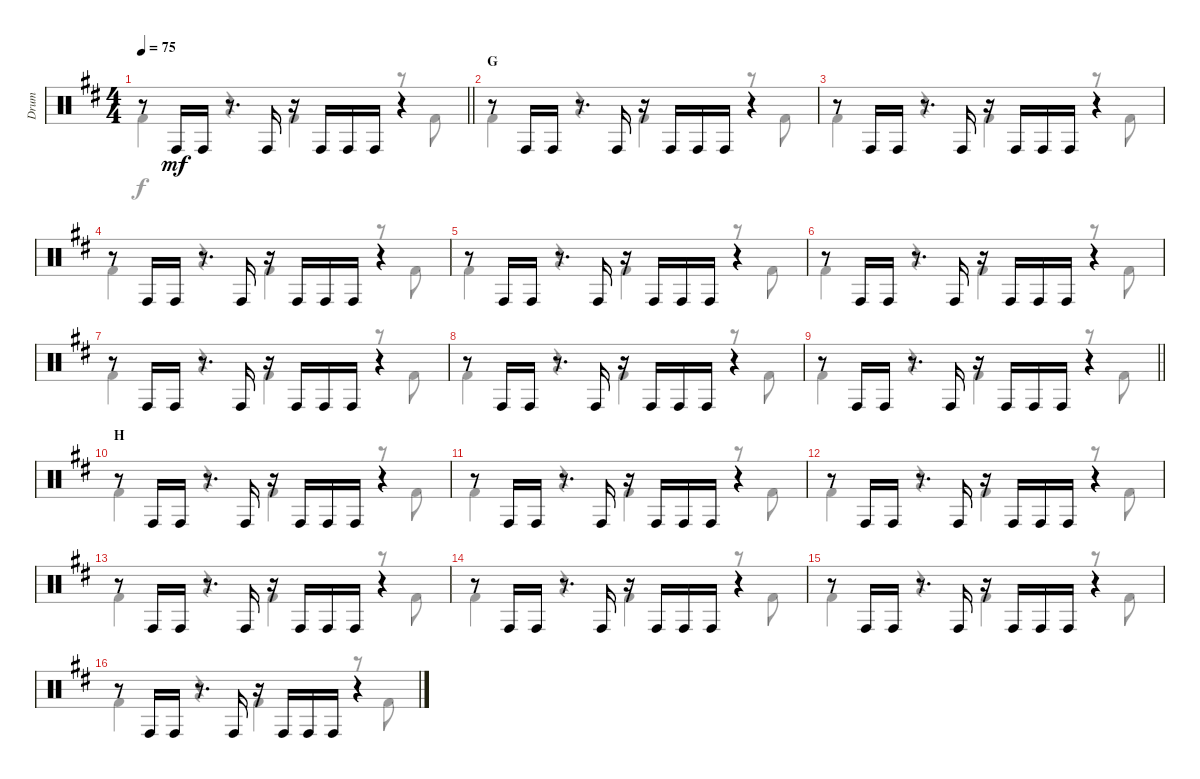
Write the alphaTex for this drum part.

\track ("Drum" "Drum") {instrument percussion}
\staff {score}
\articulation defaults
\voice
\ts (4 4)
\tempo 75
\clef neutral
\barLineRight lightlight
\ks d
r.8{dy mf} "Conga high (hit)".16 "Conga high (hit)".16 r.8{d} "Conga high (hit)".16 r.16 "Conga high (hit)".16 "Conga high (hit)".16 "Conga high (hit)".16 r.4 |
\section ("" "G")
r.8 "Conga high (hit)".16 "Conga high (hit)".16 r.8{d} "Conga high (hit)".16 r.16 "Conga high (hit)".16 "Conga high (hit)".16 "Conga high (hit)".16 r.4 |
r.8 "Conga high (hit)".16 "Conga high (hit)".16 r.8{d} "Conga high (hit)".16 r.16 "Conga high (hit)".16 "Conga high (hit)".16 "Conga high (hit)".16 r.4 |
r.8 "Conga high (hit)".16 "Conga high (hit)".16 r.8{d} "Conga high (hit)".16 r.16 "Conga high (hit)".16 "Conga high (hit)".16 "Conga high (hit)".16 r.4 |
r.8 "Conga high (hit)".16 "Conga high (hit)".16 r.8{d} "Conga high (hit)".16 r.16 "Conga high (hit)".16 "Conga high (hit)".16 "Conga high (hit)".16 r.4 |
r.8 "Conga high (hit)".16 "Conga high (hit)".16 r.8{d} "Conga high (hit)".16 r.16 "Conga high (hit)".16 "Conga high (hit)".16 "Conga high (hit)".16 r.4 |
r.8 "Conga high (hit)".16 "Conga high (hit)".16 r.8{d} "Conga high (hit)".16 r.16 "Conga high (hit)".16 "Conga high (hit)".16 "Conga high (hit)".16 r.4 |
r.8 "Conga high (hit)".16 "Conga high (hit)".16 r.8{d} "Conga high (hit)".16 r.16 "Conga high (hit)".16 "Conga high (hit)".16 "Conga high (hit)".16 r.4 |
\barLineRight lightlight
r.8 "Conga high (hit)".16 "Conga high (hit)".16 r.8{d} "Conga high (hit)".16 r.16 "Conga high (hit)".16 "Conga high (hit)".16 "Conga high (hit)".16 r.4 |
\section ("" "H")
r.8 "Conga high (hit)".16 "Conga high (hit)".16 r.8{d} "Conga high (hit)".16 r.16 "Conga high (hit)".16 "Conga high (hit)".16 "Conga high (hit)".16 r.4 |
r.8 "Conga high (hit)".16 "Conga high (hit)".16 r.8{d} "Conga high (hit)".16 r.16 "Conga high (hit)".16 "Conga high (hit)".16 "Conga high (hit)".16 r.4 |
r.8 "Conga high (hit)".16 "Conga high (hit)".16 r.8{d} "Conga high (hit)".16 r.16 "Conga high (hit)".16 "Conga high (hit)".16 "Conga high (hit)".16 r.4 |
r.8 "Conga high (hit)".16 "Conga high (hit)".16 r.8{d} "Conga high (hit)".16 r.16 "Conga high (hit)".16 "Conga high (hit)".16 "Conga high (hit)".16 r.4 |
r.8 "Conga high (hit)".16 "Conga high (hit)".16 r.8{d} "Conga high (hit)".16 r.16 "Conga high (hit)".16 "Conga high (hit)".16 "Conga high (hit)".16 r.4 |
r.8 "Conga high (hit)".16 "Conga high (hit)".16 r.8{d} "Conga high (hit)".16 r.16 "Conga high (hit)".16 "Conga high (hit)".16 "Conga high (hit)".16 r.4 |
r.8 "Conga high (hit)".16 "Conga high (hit)".16 r.8{d} "Conga high (hit)".16 r.16 "Conga high (hit)".16 "Conga high (hit)".16 "Conga high (hit)".16 r.4
\voice
\clef neutral
\ottava regular
\simile none
\barLineRight lightlight
\ks d "Kick (hit) 2".4{dy f}
r.4 "Kick (hit) 2".4 r.8 "Kick (hit) 2".8 |
"Kick (hit) 2".4 r.4 "Kick (hit) 2".4 r.8 "Kick (hit) 2".8 |
"Kick (hit) 2".4 r.4 "Kick (hit) 2".4 r.8 "Kick (hit) 2".8 |
"Kick (hit) 2".4 r.4 "Kick (hit) 2".4 r.8 "Kick (hit) 2".8 |
"Kick (hit) 2".4 r.4 "Kick (hit) 2".4 r.8 "Kick (hit) 2".8 |
"Kick (hit) 2".4 r.4 "Kick (hit) 2".4 r.8 "Kick (hit) 2".8 |
"Kick (hit) 2".4 r.4 "Kick (hit) 2".4 r.8 "Kick (hit) 2".8 |
"Kick (hit) 2".4 r.4 "Kick (hit) 2".4 r.8 "Kick (hit) 2".8 |
\barLineRight lightlight "Kick (hit) 2".4
r.4 "Kick (hit) 2".4 r.8 "Kick (hit) 2".8 |
"Kick (hit) 2".4 r.4 "Kick (hit) 2".4 r.8 "Kick (hit) 2".8 |
"Kick (hit) 2".4 r.4 "Kick (hit) 2".4 r.8 "Kick (hit) 2".8 |
"Kick (hit) 2".4 r.4 "Kick (hit) 2".4 r.8 "Kick (hit) 2".8 |
"Kick (hit) 2".4 r.4 "Kick (hit) 2".4 r.8 "Kick (hit) 2".8 |
"Kick (hit) 2".4 r.4 "Kick (hit) 2".4 r.8 "Kick (hit) 2".8 |
"Kick (hit) 2".4 r.4 "Kick (hit) 2".4 r.8 "Kick (hit) 2".8 |
"Kick (hit) 2".4 r.4 "Kick (hit) 2".4 r.8 "Kick (hit) 2".8
